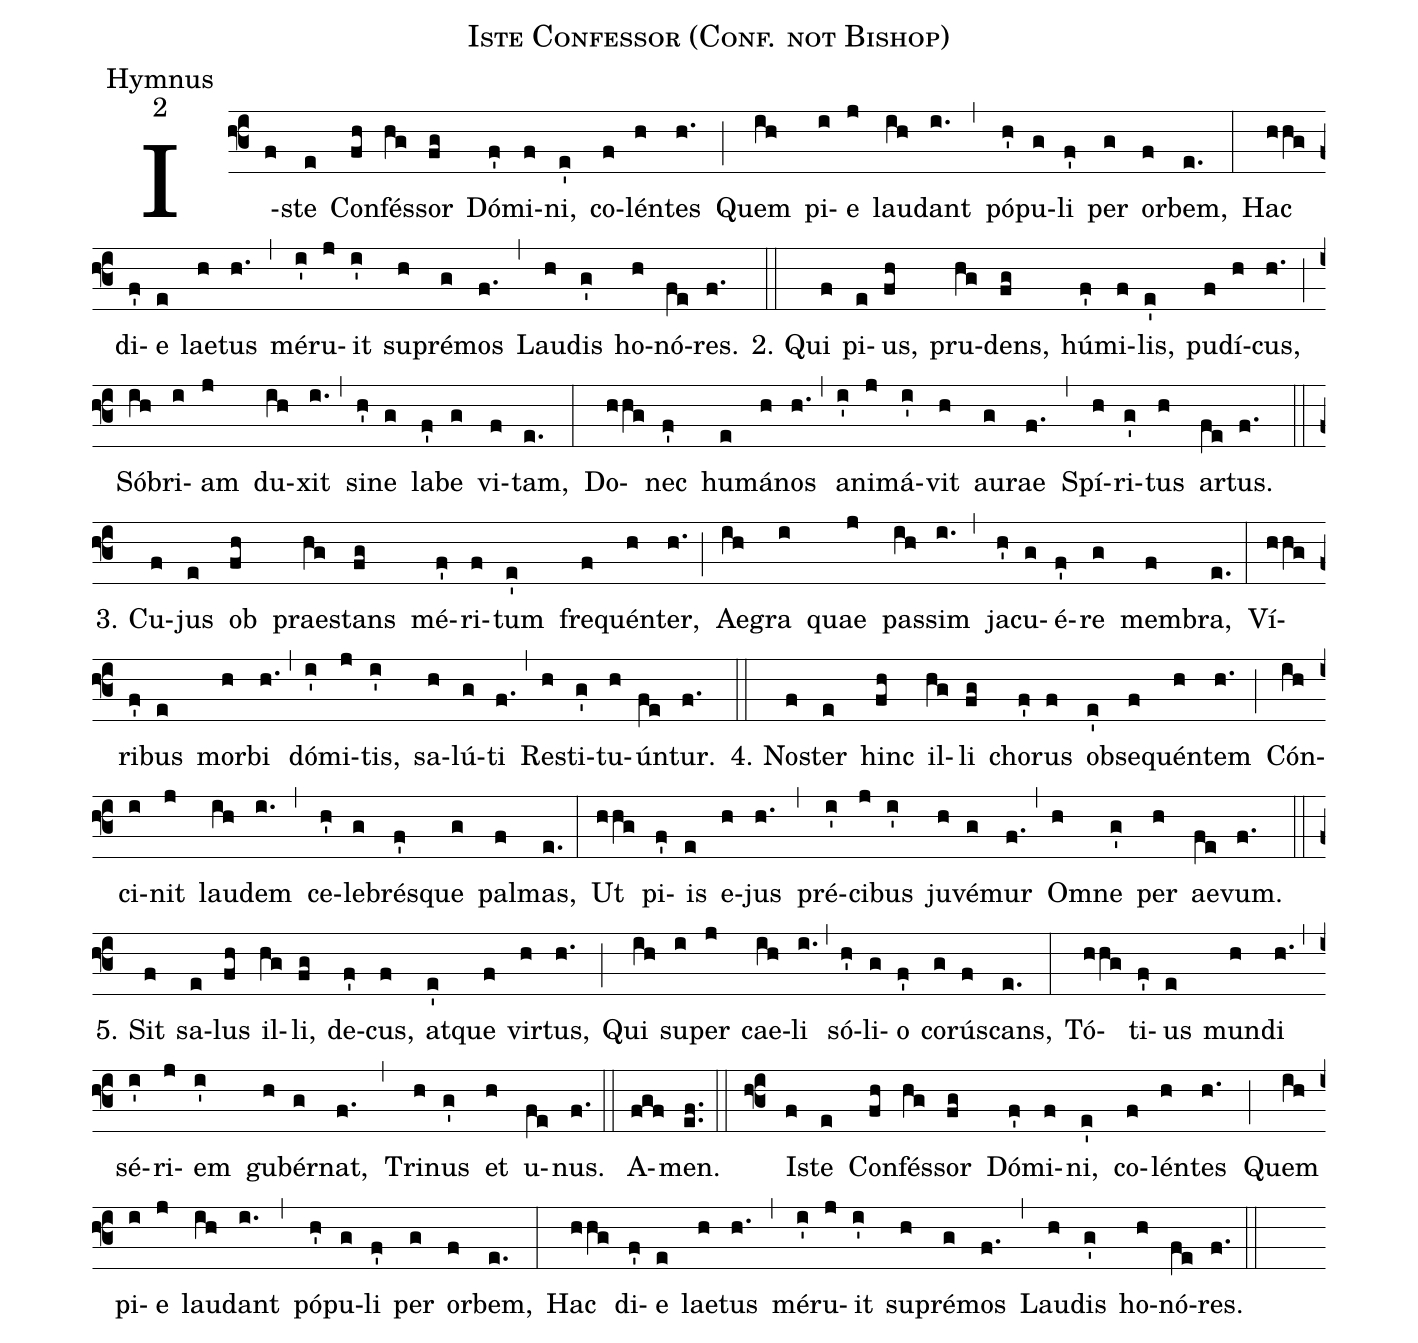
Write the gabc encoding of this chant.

name:Iste Confessor (Conf. not Bishop) ;
office-part:Hymnus;
mode:2;
%%
(f3) I(f)ste(e) Con(fh)fés(hg)sor(fg) Dó(f')mi(f)ni,(e') co(f)lén(h)tes(h.) (;) Quem(ih) pi(i)e(j) lau(ih)dant(i.) (,) pó(h')pu(g)li(f') per(g) or(f)bem,(e.) (:) Hac(hhg) di(f')e(e) lae(h)tus(h.) (,) mé(i')ru(j)it(i') su(h)pré(g)mos(f.) (,) Lau(h)dis(g') ho(h)nó(fe)res.(f.) (::)
2. Qui(f) pi(e)us,(fh) pru(hg)dens,(fg) hú(f')mi(f)lis,(e') pu(f)dí(h)cus,(h.) (;) Só(ih)bri(i)am(j) du(ih)xit(i.) (,) si(h')ne(g) la(f')be(g) vi(f)tam,(e.) (:) Do(hhg)nec(f') hu(e)má(h)nos(h.) (,) a(i')ni(j)má(i')vit(h) au(g)rae(f.) (,) Spí(h)ri(g')tus(h) ar(fe)tus.(f.) (::)
3. Cu(f)jus(e) ob(fh) prae(hg)stans(fg) mé(f')ri(f)tum(e') fre(f)quén(h)ter,(h.) (;) Ae(ih)gra(i) quae(j) pas(ih)sim(i.) (,) ja(h')cu(g)é(f')re(g) mem(f)bra,(e.) (:) Ví(hhg)ri(f')bus(e) mor(h)bi(h.) (,) dó(i')mi(j)tis,(i') sa(h)lú(g)ti(f.) (,) Re(h)sti(g')tu(h)ún(fe)tur.(f.) (::)
4. No(f)ster(e) hinc(fh) il(hg)li(fg) cho(f')rus(f) ob(e')se(f)quén(h)tem(h.) (;) Cón(ih)ci(i)nit(j) lau(ih)dem(i.) (,) ce(h')le(g)brés(f')que(g) pal(f)mas,(e.) (:) Ut(hhg) pi(f')is(e) e(h)jus(h.) (,) pré(i')ci(j)bus(i') ju(h)vé(g)mur(f.) (,) O(h)mne(g') per(h) ae(fe)vum.(f.) (::)
5. Sit(f) sa(e)lus(fh) il(hg)li,(fg) de(f')cus,(f) at(e')que(f) vir(h)tus,(h.) (;) Qui(ih) su(i)per(j) cae(ih)li(i.) (,) só(h')li(g)o(f') co(g)rú(f)scans,(e.) (:) Tó(hhg)ti(f')us(e) mun(h)di(h.) (,) sé(i')ri(j)em(i') gu(h)bér(g)nat,(f.) (,) Tri(h)nus(g') et(h) u(fe)nus.(f.)
(::) A(fgf)men.(ef..) (::)
(f3) I(f)ste(e) Con(fh)fés(hg)sor(fg) Dó(f')mi(f)ni,(e') co(f)lén(h)tes(h.) (;) Quem(ih) pi(i)e(j) lau(ih)dant(i.) (,) pó(h')pu(g)li(f') per(g) or(f)bem,(e.) (:) Hac(hhg) di(f')e(e) lae(h)tus(h.) (,) mé(i')ru(j)it(i') su(h)pré(g)mos(f.) (,) Lau(h)dis(g') ho(h)nó(fe)res.(f.) (::)
